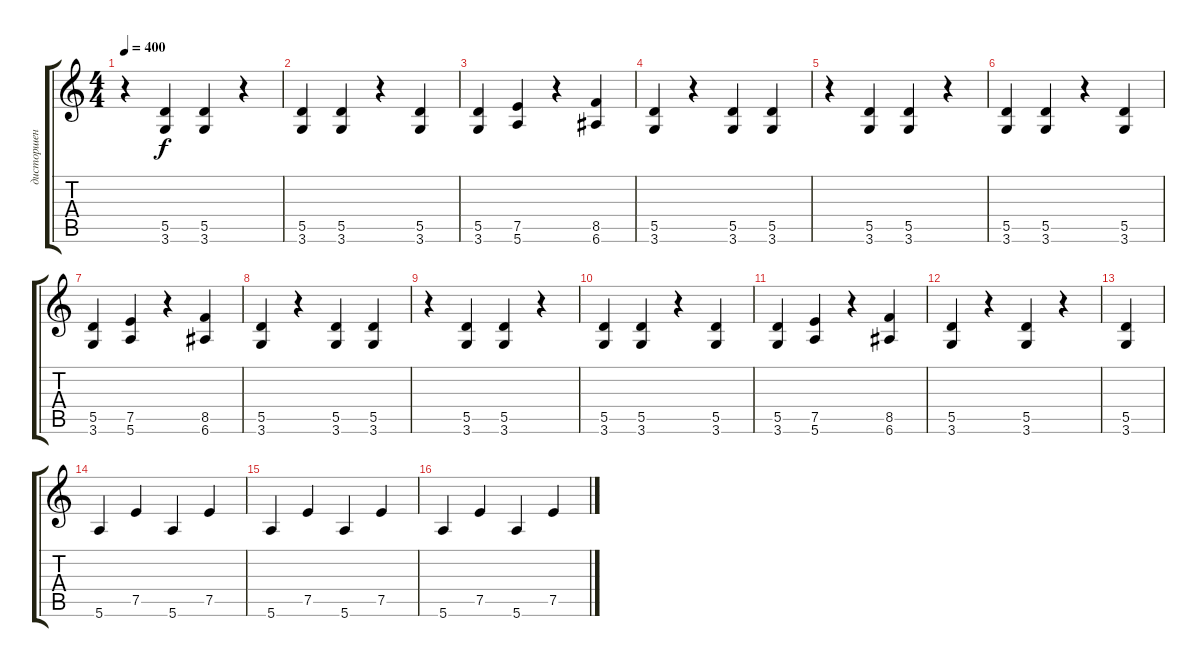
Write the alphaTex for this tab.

\track ("дисторшен" "дисторшен") {instrument distortionguitar}
\staff {score tabs}
\tuning (E4 B3 G3 D3 A2 E2) {hide}
\ts (4 4)
\tempo 400
\clef g2
\ks c
r.4{dy f} (5.5 3.6).4 (5.5 3.6).4 r.4 |
(5.5 3.6).4 (5.5 3.6).4 r.4 (5.5 3.6).4 |
(5.5 3.6).4 (7.5 5.6).4 r.4 (8.5 6.6).4 |
(5.5 3.6).4 r.4 (5.5 3.6).4 (5.5 3.6).4 |
r.4 (5.5 3.6).4 (5.5 3.6).4 r.4 |
(5.5 3.6).4 (5.5 3.6).4 r.4 (5.5 3.6).4 |
(5.5 3.6).4 (7.5 5.6).4 r.4 (8.5 6.6).4 |
(5.5 3.6).4 r.4 (5.5 3.6).4 (5.5 3.6).4 |
r.4 (5.5 3.6).4 (5.5 3.6).4 r.4 |
(5.5 3.6).4 (5.5 3.6).4 r.4 (5.5 3.6).4 |
(5.5 3.6).4 (7.5 5.6).4 r.4 (8.5 6.6).4 |
(5.5 3.6).4 r.4 (5.5 3.6).4 r.4 |
(5.5 3.6).4 |
5.6.4 7.5.4 5.6.4 7.5.4 |
5.6.4 7.5.4 5.6.4 7.5.4 |
5.6.4 7.5.4 5.6.4 7.5.4
